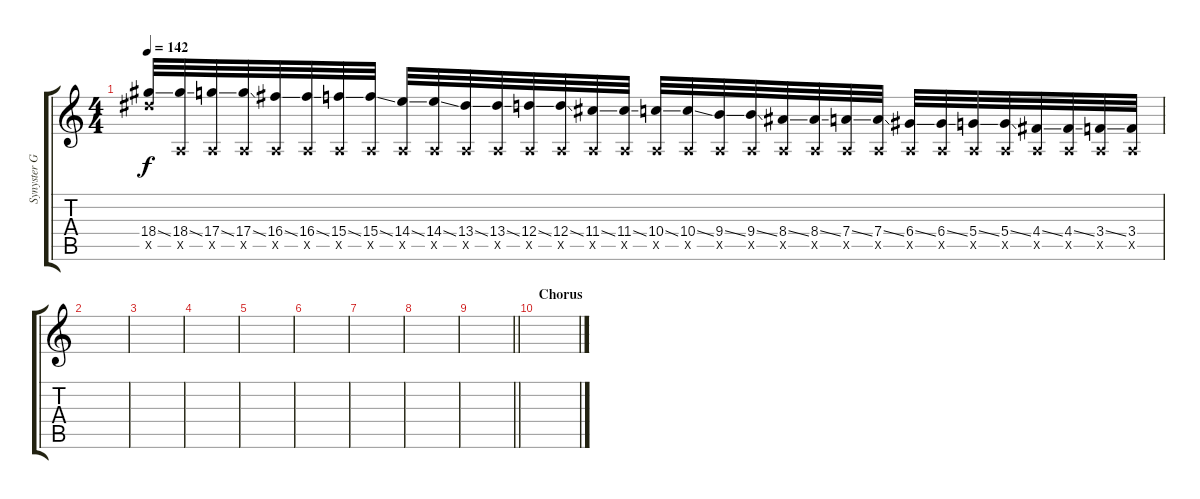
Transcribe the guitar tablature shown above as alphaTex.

\track ("Synyster Gates Pan Lead" "Synyster G") {instrument distortionguitar}
\staff {score tabs}
\tuning (E4 B3 G3 D3 A2 D2) {hide}
\ts (4 4)
\tempo 142
\clef g2
\ks c
(18.4{ss} 18.5{x}).32{dy f} (18.4{ss} 0.5{x}).32 (17.4{ss} 0.5{x}).32 (17.4{ss} 0.5{x}).32 (16.4{ss} 0.5{x}).32 (16.4{ss} 0.5{x}).32 (15.4{ss} 0.5{x}).32 (15.4{ss} 0.5{x}).32 (14.4{ss} 0.5{x}).32 (14.4{ss} 0.5{x}).32 (13.4{ss} 0.5{x}).32 (13.4{ss} 0.5{x}).32 (12.4{ss} 0.5{x}).32 (12.4{ss} 0.5{x}).32 (11.4{ss} 0.5{x}).32 (11.4{ss} 0.5{x}).32 (10.4{ss} 0.5{x}).32 (10.4{ss} 0.5{x}).32 (9.4{ss} 0.5{x}).32 (9.4{ss} 0.5{x}).32 (8.4{ss} 0.5{x}).32 (8.4{ss} 0.5{x}).32 (7.4{ss} 0.5{x}).32 (7.4{ss} 0.5{x}).32 (6.4{ss} 0.5{x}).32 (6.4{ss} 0.5{x}).32 (5.4{ss} 0.5{x}).32 (5.4{ss} 0.5{x}).32 (4.4{ss} 0.5{x}).32 (4.4{ss} 0.5{x}).32 (3.4{ss} 0.5{x}).32 (3.4 0.5{x}).32 |
|
|
|
|
|
|
|
\barLineRight lightlight
|
\section ("" "Chorus")
